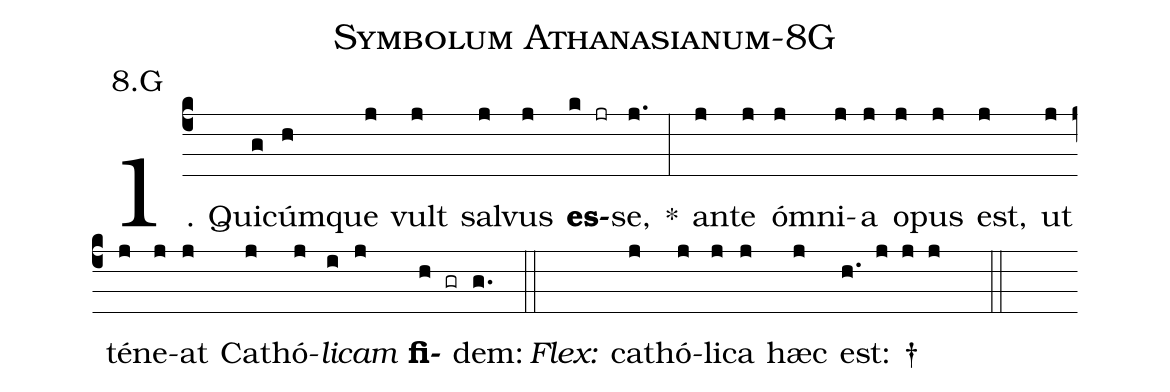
name: Symbolum Athanasianum-8G;
annotation: 8.G;
%%
(c4)1. Qui(g)cúm(h)que(j) vult(j) sal(j)vus(j) <b>es</b>(k jr)se,(j.) *(:) an(j)te(j) óm(j)ni(j)a(j) o(j)pus(j) est,(j) ut(j) té(j)ne(j)at(j) Ca(j)thó(j)<i>li</i>(i)<i>cam</i>(j) <b>fi</b>(h gr)dem:(g.) (::)
<i>Flex:</i>()  ca(j)thó(j)li(j)ca(j) hæc(j) est: †(h. j j j  ::)
